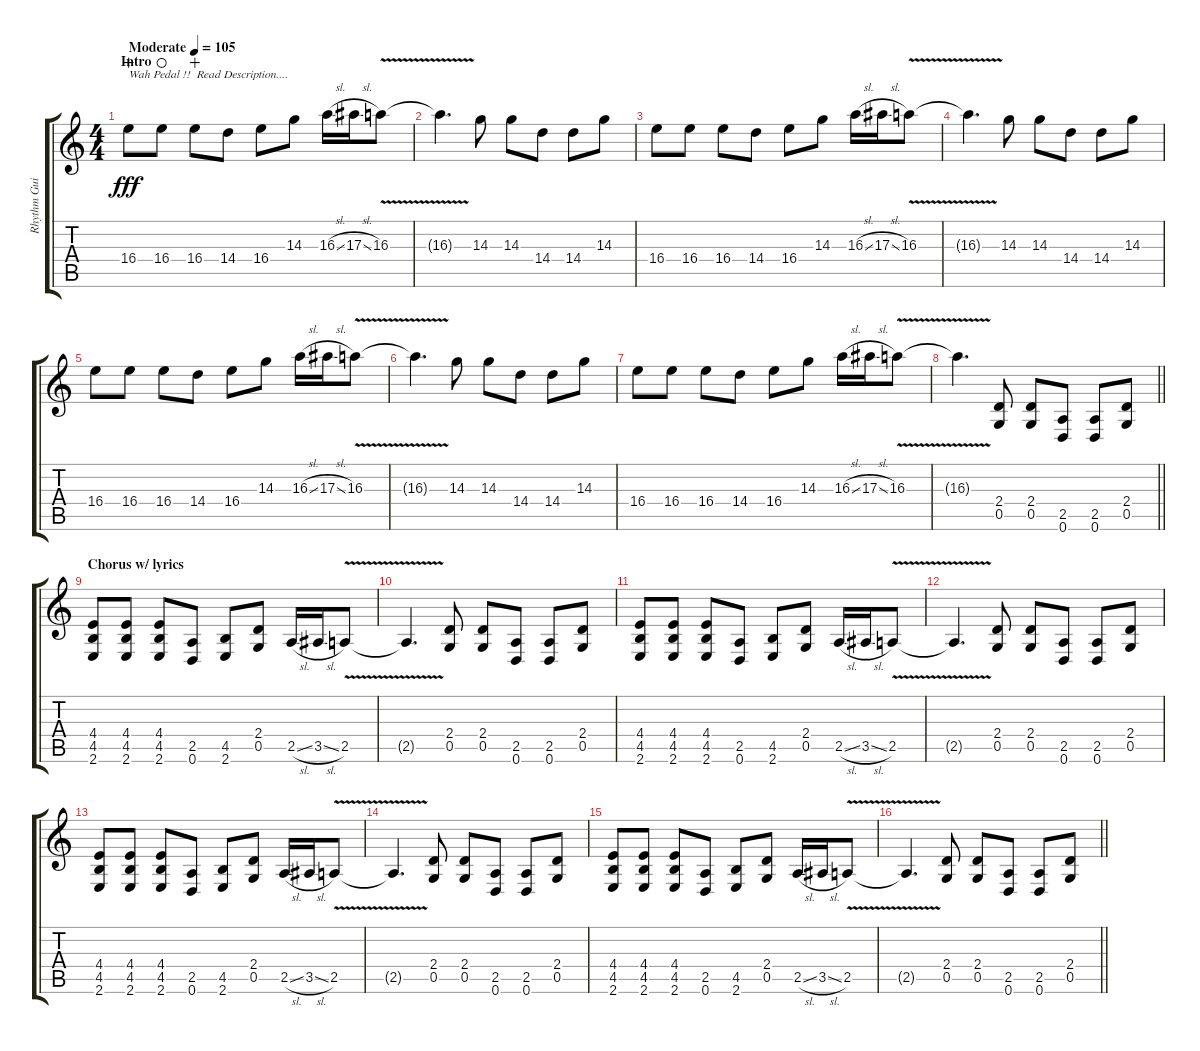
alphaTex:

\track ("Rhythm Guitar" "Rhythm Gui") {instrument distortionguitar}
\staff {score tabs}
\tuning (D4 A3 F3 C3 G2 D2) {hide}
\ts (4 4)
\section ("" "Intro")
\tempo (105 "Moderate")
\clef g2
\ks c
16.4.8{txt "Wah Pedal !!  Read Description...." dy fff instrument overdrivenguitar wahc} 16.4.8{waho} 16.4.8{wahc} 14.4.8 16.4.8 14.3.8 16.3{sl}.16 17.3{sl}.16 16.3{v}.8 |
16.3{t}.4{d} 14.3.8 14.3.8 14.4.8 14.4.8 14.3.8 |
16.4.8 16.4.8 16.4.8 14.4.8 16.4.8 14.3.8 16.3{sl}.16 17.3{sl}.16 16.3{v}.8 |
16.3{t}.4{d} 14.3.8 14.3.8 14.4.8 14.4.8 14.3.8 |
16.4.8 16.4.8 16.4.8 14.4.8 16.4.8 14.3.8 16.3{sl}.16 17.3{sl}.16 16.3{v}.8 |
16.3{t}.4{d} 14.3.8 14.3.8 14.4.8 14.4.8 14.3.8 |
16.4.8 16.4.8 16.4.8 14.4.8 16.4.8 14.3.8 16.3{sl}.16 17.3{sl}.16 16.3{v}.8 |
\barLineRight lightlight
16.3{t}.4{d} (2.4 0.5).8{volume 16 instrument distortionguitar} (2.4 0.5).8 (2.5 0.6).8 (2.5 0.6).8 (2.4 0.5).8 |
\section ("" "Chorus w/ lyrics")
(4.4 4.5 2.6).8 (4.4 4.5 2.6).8 (4.4 4.5 2.6).8 (2.5 0.6).8 (4.5 2.6).8 (2.4 0.5).8 2.5{sl}.16 3.5{sl}.16 2.5{v}.8 |
2.5{t}.4{d} (2.4 0.5).8 (2.4 0.5).8 (2.5 0.6).8 (2.5 0.6).8 (2.4 0.5).8 |
(4.4 4.5 2.6).8 (4.4 4.5 2.6).8 (4.4 4.5 2.6).8 (2.5 0.6).8 (4.5 2.6).8 (2.4 0.5).8 2.5{sl}.16 3.5{sl}.16 2.5{v}.8 |
2.5{t}.4{d} (2.4 0.5).8 (2.4 0.5).8 (2.5 0.6).8 (2.5 0.6).8 (2.4 0.5).8 |
(4.4 4.5 2.6).8 (4.4 4.5 2.6).8 (4.4 4.5 2.6).8 (2.5 0.6).8 (4.5 2.6).8 (2.4 0.5).8 2.5{sl}.16 3.5{sl}.16 2.5{v}.8 |
2.5{t}.4{d} (2.4 0.5).8 (2.4 0.5).8 (2.5 0.6).8 (2.5 0.6).8 (2.4 0.5).8 |
(4.4 4.5 2.6).8 (4.4 4.5 2.6).8 (4.4 4.5 2.6).8 (2.5 0.6).8 (4.5 2.6).8 (2.4 0.5).8 2.5{sl}.16 3.5{sl}.16 2.5{v}.8 |
\barLineRight lightlight
2.5{t}.4{d} (2.4 0.5).8 (2.4 0.5).8 (2.5 0.6).8 (2.5 0.6).8 (2.4 0.5).8
